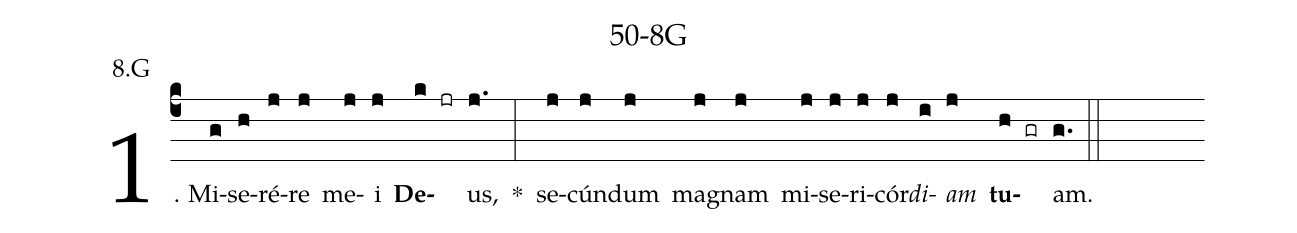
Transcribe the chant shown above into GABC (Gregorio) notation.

name: 50-8G;
annotation: 8.G;
%%
(c4)1. Mi(g)se(h)ré(j)re(j) me(j)i(j) <b>De</b>(k jr)us,(j.) *(:) se(j)cún(j)dum(j) ma(j)gnam(j) mi(j)se(j)ri(j)cór(j)<i>di</i>(i)<i>am</i>(j) <b>tu</b>(h gr)am.(g.) (::)
